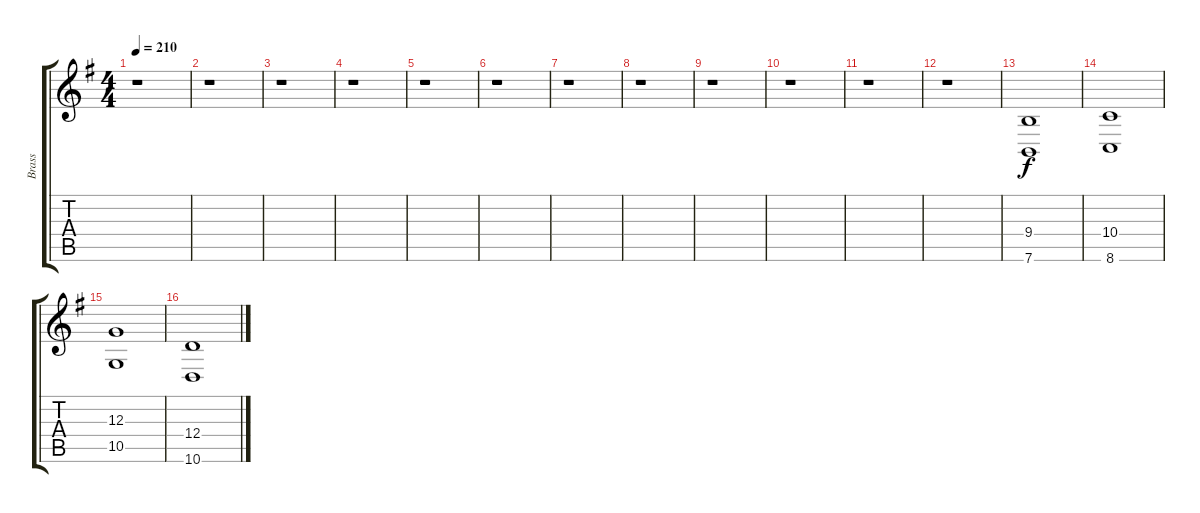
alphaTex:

\track ("Brass" "Brass") {instrument brasssection}
\staff {score tabs}
\tuning (E4 B3 G3 D3 A2 E2) {hide}
\ts (4 4)
\tempo 210
\clef g2
\ks g
r.1{dy f} |
r.1 |
r.1 |
r.1 |
r.1 |
r.1 |
r.1 |
r.1 |
r.1 |
r.1 |
r.1 |
r.1 |
(9.4 7.6).1 |
(10.4 8.6).1 |
(12.3 10.5).1 |
(12.4 10.6).1
